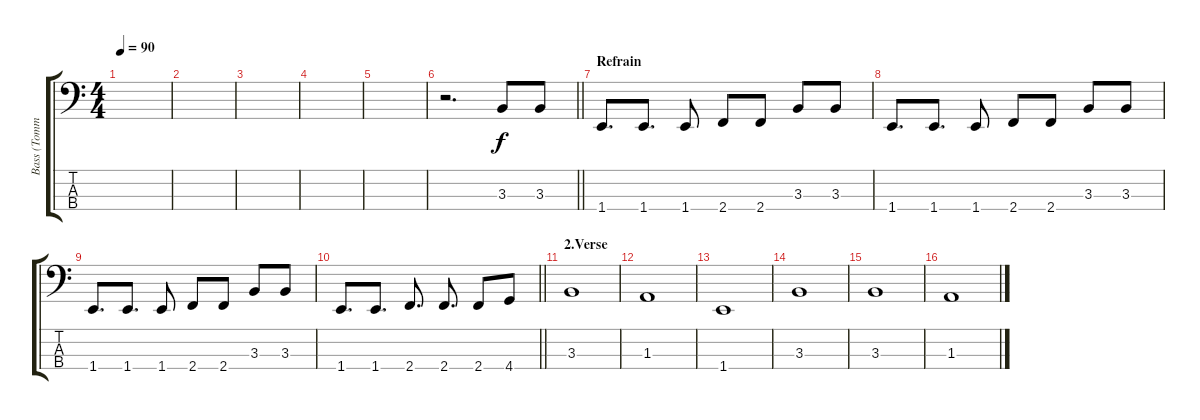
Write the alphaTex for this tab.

\track ("Bass (Tommy Stinson)" "Bass (Tomm") {instrument electricbassfinger}
\staff {score tabs}
\tuning (Gb2 Db2 Ab1 Eb1) {hide}
\ts (4 4)
\tempo 90
\clef f4
\ks c
|
|
|
|
|
\barLineRight lightlight
r.2{d volume 10} 3.3.8 3.3.8 |
\section ("" "Refrain")
1.4.8{d} 1.4.8{d} 1.4.8 2.4.8 2.4.8 3.3.8 3.3.8 |
1.4.8{d} 1.4.8{d} 1.4.8 2.4.8 2.4.8 3.3.8 3.3.8 |
1.4.8{d} 1.4.8{d} 1.4.8 2.4.8 2.4.8 3.3.8 3.3.8 |
\barLineRight lightlight
1.4.8{d} 1.4.8{d} 2.4.8{d} 2.4.8{d} 2.4.8 4.4.8 |
\section ("" "2.Verse")
3.3.1 |
1.3.1 |
1.4.1 |
3.3.1 |
3.3.1 |
1.3.1
